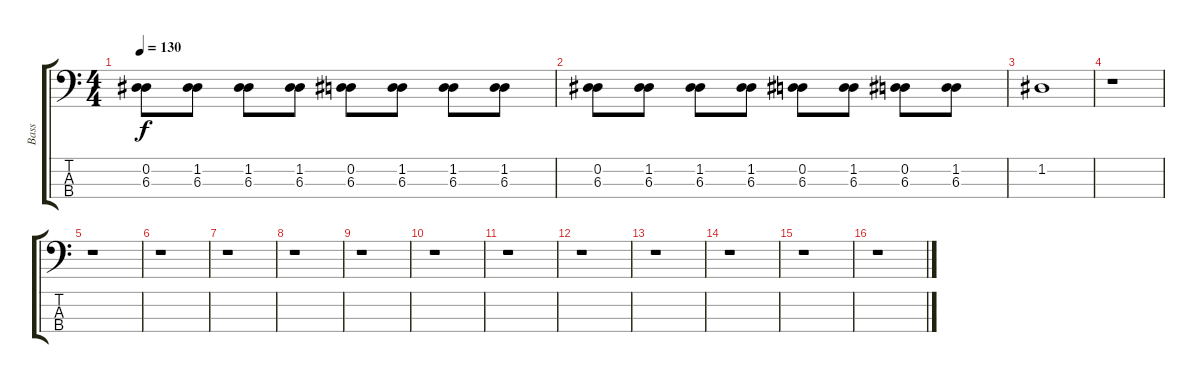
\track ("Bass" "Bass") {instrument electricbasspick}
\staff {score tabs}
\tuning (G2 D2 A1 E1) {hide}
\ts (4 4)
\tempo 130
\clef f4
\ks c
(0.2 6.3).8{dy f} (1.2 6.3).8 (1.2 6.3).8 (1.2 6.3).8 (0.2 6.3).8 (1.2 6.3).8 (1.2 6.3).8 (1.2 6.3).8 |
(0.2 6.3).8 (1.2 6.3).8 (1.2 6.3).8 (1.2 6.3).8 (0.2 6.3).8 (1.2 6.3).8 (0.2 6.3).8 (1.2 6.3).8 |
1.2.1 |
r.1 |
r.1 |
r.1 |
r.1 |
r.1 |
r.1 |
r.1 |
r.1 |
r.1 |
r.1 |
r.1 |
r.1 |
r.1
